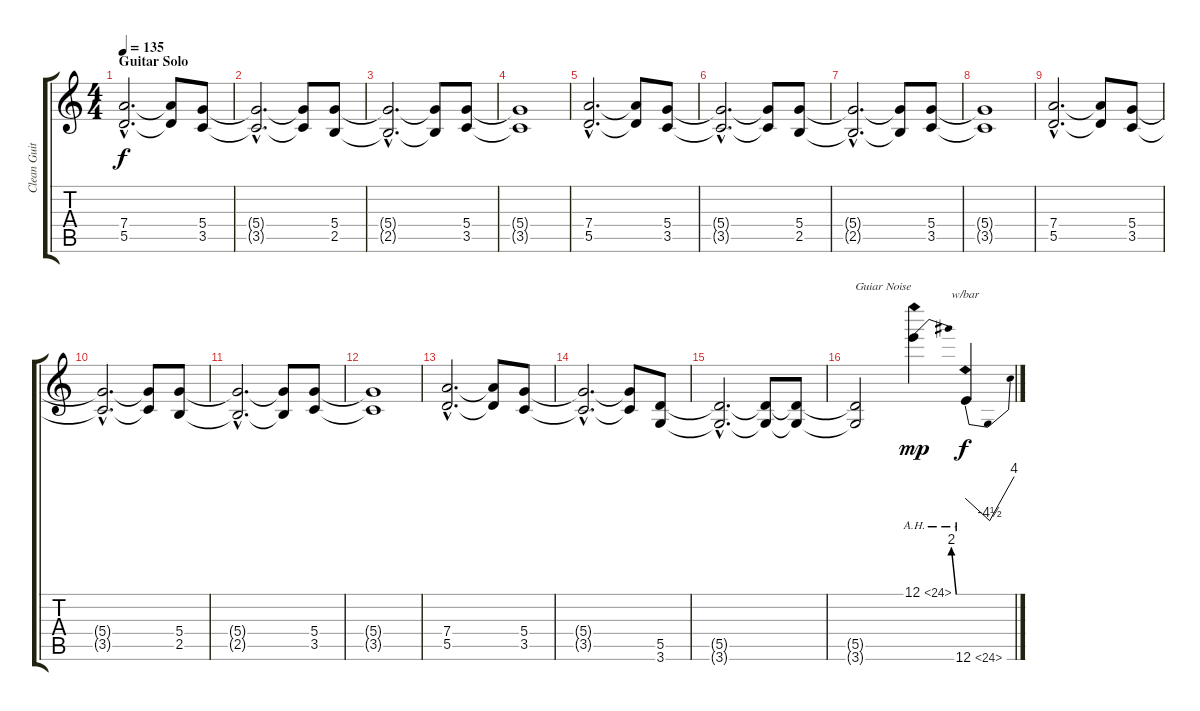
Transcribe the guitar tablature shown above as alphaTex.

\track ("Clean Guitar " "Clean Guit") {instrument electricguitarclean}
\staff {score tabs}
\tuning (E4 B3 G3 D3 A2 E2) {hide}
\ts (4 4)
\section ("" "Guitar Solo")
\tempo 135
\clef g2
\ks c
(7.4{hac} 5.5{hac}).2{d dy f} (7.4{t} 5.5{t}).8 (5.4 3.5).8 |
(5.4{hac t} 3.5{hac t}).2{d} (5.4{t} 3.5{t}).8 (5.4 2.5).8 |
(5.4{hac t} 2.5{hac t}).2{d} (5.4{t} 2.5{t}).8 (5.4 3.5).8 |
(5.4{t} 3.5{t}).1 |
(7.4{hac} 5.5{hac}).2{d} (7.4{t} 5.5{t}).8 (5.4 3.5).8 |
(5.4{hac t} 3.5{hac t}).2{d} (5.4{t} 3.5{t}).8 (5.4 2.5).8 |
(5.4{hac t} 2.5{hac t}).2{d} (5.4{t} 2.5{t}).8 (5.4 3.5).8 |
(5.4{t} 3.5{t}).1 |
(7.4{hac} 5.5{hac}).2{d} (7.4{t} 5.5{t}).8 (5.4 3.5).8 |
(5.4{hac t} 3.5{hac t}).2{d} (5.4{t} 3.5{t}).8 (5.4 2.5).8 |
(5.4{hac t} 2.5{hac t}).2{d} (5.4{t} 2.5{t}).8 (5.4 3.5).8 |
(5.4{t} 3.5{t}).1 |
(7.4{hac} 5.5{hac}).2{d} (7.4{t} 5.5{t}).8 (5.4 3.5).8 |
(5.4{hac t} 3.5{hac t}).2{d} (5.4{t} 3.5{t}).8 (5.5 3.6).8 |
(5.5{hac t} 3.6{hac t}).2{d} (5.5{t} 3.6{t}).8 (5.5{t} 3.6{t}).8 |
(5.5{t} 3.6{t}).2{txt "Guiar Noise"} 12.1{be (bend 0 0 60 8) ah 12}.4{dy mp} 12.6{ah 12}.4{tbe (dip default 0 0 45 -18 60 16) dy f}
